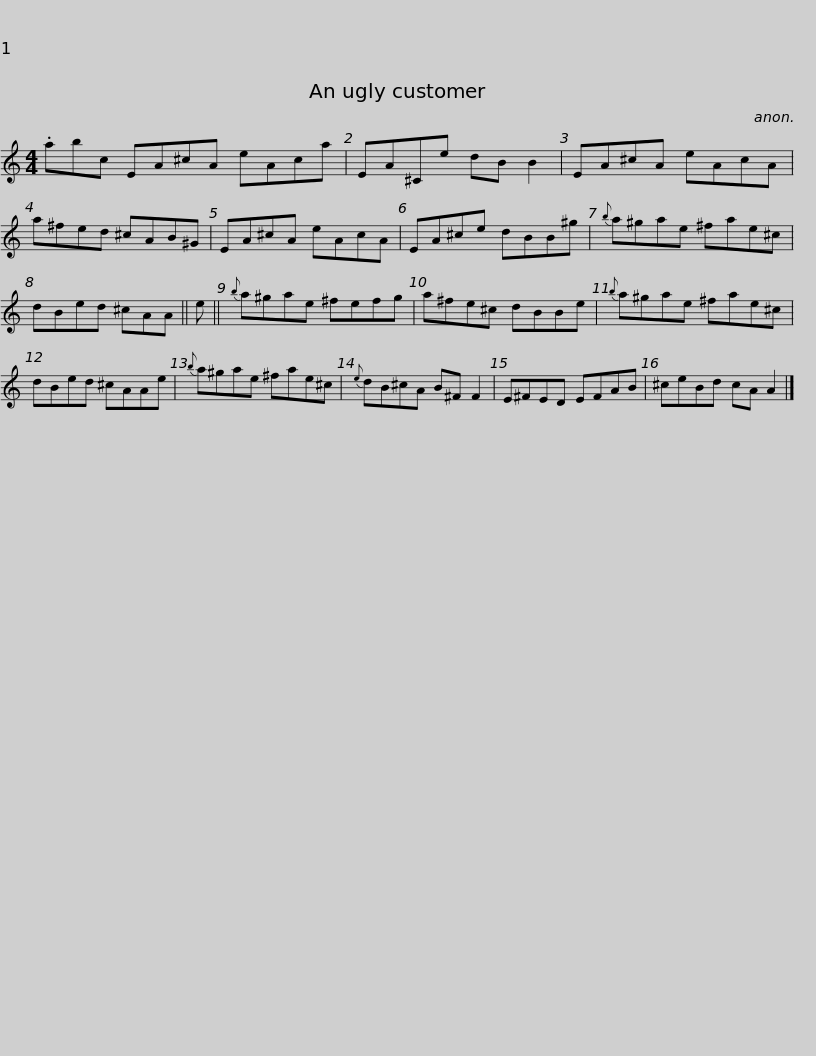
X:1
L:1/8
M:4/4
I:linebreak $
K:C
V:1 treble
V:1
 .abc EA^cA eAca | EA^Ce dB B2 | EA^cA eAcA | a^fed ^cAB^G | EA^cA eAcA |$ %5
 EA^ce dBB^g |{b} a^gae ^fae^c | dBed ^cAA || e ||{b} a^gae ^fefg | %10
 a^fe^c dBBe |${b} a^gae ^fae^c | dBed ^cAAe |{b} a^gae ^fae^c |{e} dB^cA B^F F2 | %15
 E^FED EFAB |$ ^ceBd cA A2 |] %17
